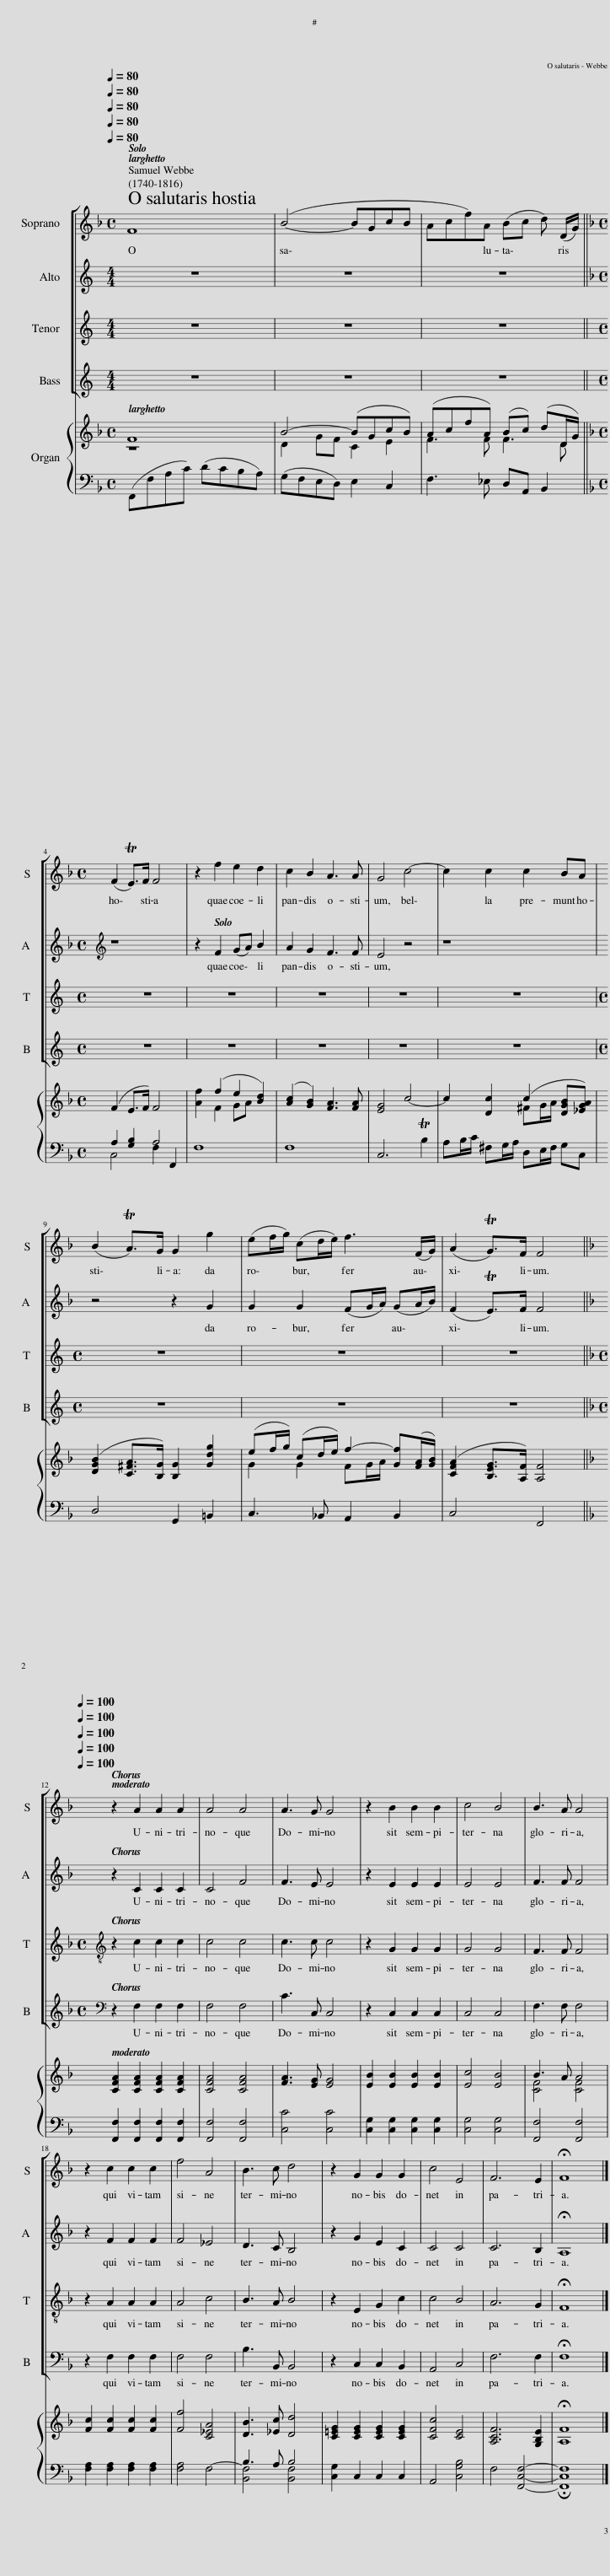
X:1
%%score [ 1 2 3 4 ] { ( 5 6 ) | 7 }
L:1/8
Q:1/4=80
M:4/4
I:linebreak $
K:F
V:1 treble
V:2 treble
V:3 treble
V:4 treble
V:5 treble
V:6 treble
V:7 bass
V:1
 F8 | (B4- BGcB | Acf)A (Bc d) (D/G/) ||$[M:4/4] (F2 TE>)F F4 | z2 f2 e2 d2 | %5
 c2 B2 A3 A | G4 c4- | c2 c2 c2 BA |$ (B2 TA>)G G2 g2 | (ef/g/) (cd/e/) f3 (F/G/) | %10
 (A2 TG>)F F4 ||$[Q:1/4=100][Q:1/4=100][Q:1/4=100][Q:1/4=100][Q:1/4=100] z2 A2 A2 A2 | A4 A4 | A3 G G4 | z2 B2 B2 B2 | %15
 c4 B4 | B3 A A4 |$ z2 c2 c2 c2 | f4 A4 | B3 c d4 | %20
 z2 G2 G2 G2 | c4 E4 | F6 E2 | !fermata!F8 |] %24
V:2
[K:C] z8 | z8 | z8 ||$[K:F][M:4/4][K:treble] z8 | z2 F2 (GA) B2 | %5
 A2 G2 F3 F | E4 z4 | z8 |$ z4 z2 G2 | G2 G2 (FG/A/) (GA/B/) | %10
 (F2 TE>)F F4 ||$ z2 C2 C2 C2 | C4 F4 | F3 E E4 | z2 E2 E2 E2 | %15
 E4 E4 | F3 F F4 |$ z2 F2 F2 F2 | F4 _E4 | D3 C B,4 | %20
 z2 G2 E2 C2 | C4 C4 | C6 B,2 | !fermata!A,8 |] %24
V:3
[K:C] z8 | z8 | z8 ||$[M:4/4] z8 | z8 | %5
 z8 | z8 | z8 |$[M:4/4] z8 | z8 | %10
 z8 ||$[K:F][M:4/4][K:treble-8] z2 c2 c2 c2 | c4 c4 | c3 c c4 | z2 G2 G2 G2 | %15
 G4 G4 | F3 F F4 |$ z2 A2 A2 A2 | A4 c4 | B3 A B4 | %20
 z2 E2 G2 c2 | c4 B4 | A6 G2 | !fermata!F8 |] %24
V:4
[K:C] z8 | z8 | z8 ||$[M:4/4] z8 | z8 | %5
 z8 | z8 | z8 |$[M:4/4] z8 | z8 | %10
 z8 ||$[K:F][M:4/4][K:bass] z2 F,2 F,2 F,2 | F,4 F,4 | C3 C, C,4 | z2 C,2 C,2 C,2 | %15
 C,4 C,4 | F,3 F, F,4 |$ z2 F,2 F,2 F,2 | F,4 F,4 | B,3 B,, B,,4 | %20
 z2 C,2 C,2 B,,2 | A,,4 C,4 | F,6 F,2 | !fermata!F,8 |] %24
V:5
 F8 | B4- (BGcB) | (AcfA) (Bc) (dD/G/) ||$[M:4/4] (F2 E>F) F4 | x2 (f2 e2 [Bd]2) | %5
 ([Ac]2 [GB]2) [FA]3 [FA] | [EG]4 c4- | c2 [Dc]2 (c2 [DGB][_EGA]) |$ ([DGB]2 [C^FA]>[B,G]) [B,G]2 [Gdg]2 | (ef/g/) (cd/e/) f2- [Gf]([FA]/[GB]/) | %10
 ([CFA]2 [B,EG]>[A,F]) [A,F]4 ||$ [CFA]2 [CFA]2 [CFA]2 [CFA]2 | [CFA]4 [CFA]4 | [FA]3 [EG] [EG]4 | [EB]2 [EB]2 [EB]2 [EB]2 | %15
 [Ec]4 [EB]4 | B3 A A4 |$ [Fc]2 [Fc]2 [Fc]2 [Fc]2 | [Ff]4 [C_EA]4 | [DB]3 [_Ec] [Dd]4 | %20
 [C=EG]2 [CEG]2 [CEG]2 [CEG]2 | [CFc]4 [CE]4 | [A,CF]6 [G,B,E]2 | !fermata![A,F]8 |] %24
V:6
 z8 | D2 GF C2 E2 | F3 F F3 D ||$[M:4/4][I:staff +1] A,2 [G,B,]2 A,4 |[I:staff -1] [Af]2 F2 GA x2 | %5
 x8 | x8 | x4 ^FG/A/ x2 |$ x8 | G2 G2 FG/A/ x2 | %10
 x8 ||$ x8 | x8 | x8 | x8 | %15
 x8 | [CF]4 [CF]4 |$ x8 | x8 |[I:staff +1] B,3 A, B,4 | %20
[I:staff -1] x8 | x8 | x8 | x8 |] %24
V:7
 (F,,F,A,C) (DCB,A,) | (G,F,E,D,) E,2 C,2 | F,3 _E, D,A,, B,,2 ||$[M:4/4] C,4 F,2 F,,2 | F,8 | %5
 F,8 | C,6 TB,2 | A,B,/C/ ^F,G,/A,/ D,E,/F,/ G,C, |$ D,4 G,,2 =B,,2 | C,3 _B,, A,,2 B,,2 | %10
 C,4 F,,4 ||$ [F,,F,]2 [F,,F,]2 [F,,F,]2 [F,,F,]2 | [F,,F,]4 [F,,F,]4 | [C,C]4 [C,C]4 | [C,G,]2 [C,G,]2 [C,G,]2 [C,G,]2 | %15
 [C,G,]4 [C,G,]4 | [F,,F,]4 [F,,F,]4 |$ [F,A,]2 [F,A,]2 [F,A,]2 [F,A,]2 | [F,A,]4 F,4- | [B,,F,]4 [B,,F,]4 | %20
 [C,G,]2 C,2 C,2 C,2 | A,,4 [C,G,B,]4 | F,4 [F,,C,F,]4- | !fermata![F,,C,F,]8 |] %24
